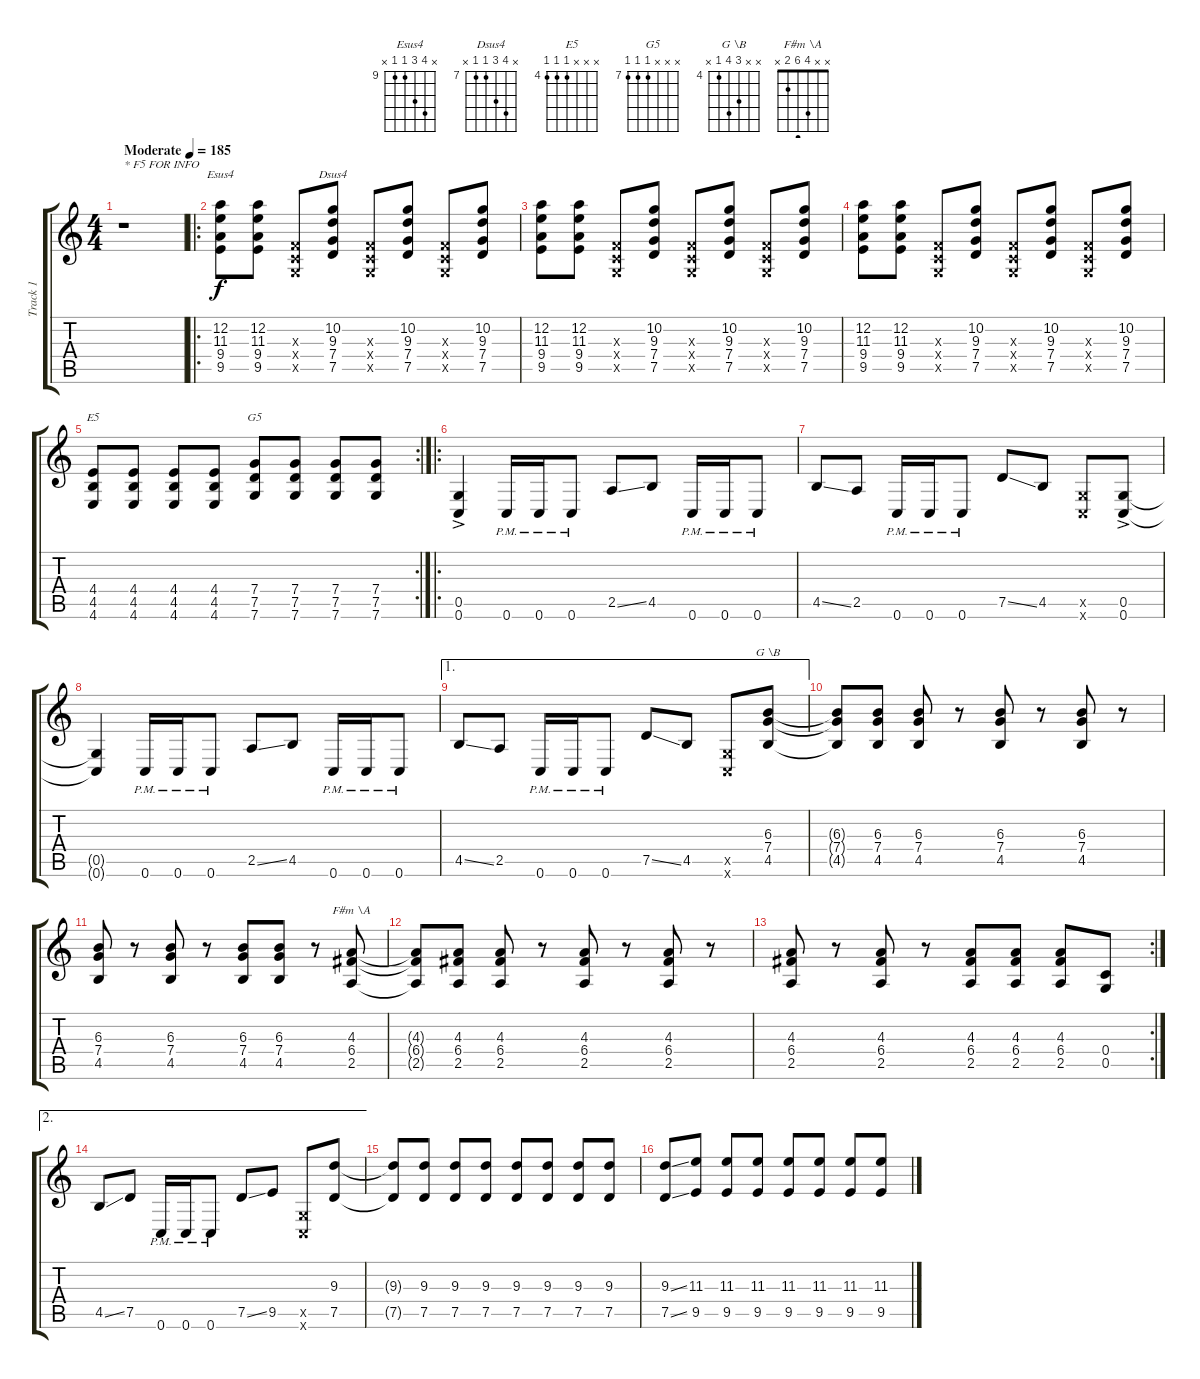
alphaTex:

\track ("Track 1" "Track 1") {instrument distortionguitar}
\staff {score tabs}
\tuning (D4 A3 F3 C3 G2 C2) {hide}
\chord ("Esus4" x 12 11 9 9 x) {firstfret 9}
\chord ("Dsus4" x 10 9 7 7 x) {firstfret 7}
\chord ("E5" x x x 4 4 4) {firstfret 4}
\chord ("G5" x x x 7 7 7) {firstfret 7}
\chord ("G \\B" x x 6 7 4 x) {firstfret 4}
\chord ("F#m \\A" x x 4 6 2 x)
\ts (4 4)
\tempo (185 "Moderate")
\clef g2
\ks c
r.1{txt "* F5 FOR INFO" dy f instrument distortionguitar} |
\ro
(12.2 11.3 9.4 9.5).8{ch "Esus4"} (12.2 11.3 9.4 9.5).8 (0.3{x} 0.4{x} 0.5{x}).8 (10.2 9.3 7.4 7.5).8{ch "Dsus4"} (0.3{x} 0.4{x} 0.5{x}).8 (10.2 9.3 7.4 7.5).8 (0.3{x} 0.4{x} 0.5{x}).8 (10.2 9.3 7.4 7.5).8 |
(12.2 11.3 9.4 9.5).8 (12.2 11.3 9.4 9.5).8 (0.3{x} 0.4{x} 0.5{x}).8 (10.2 9.3 7.4 7.5).8 (0.3{x} 0.4{x} 0.5{x}).8 (10.2 9.3 7.4 7.5).8 (0.3{x} 0.4{x} 0.5{x}).8 (10.2 9.3 7.4 7.5).8 |
(12.2 11.3 9.4 9.5).8 (12.2 11.3 9.4 9.5).8 (0.3{x} 0.4{x} 0.5{x}).8 (10.2 9.3 7.4 7.5).8 (0.3{x} 0.4{x} 0.5{x}).8 (10.2 9.3 7.4 7.5).8 (0.3{x} 0.4{x} 0.5{x}).8 (10.2 9.3 7.4 7.5).8 |
\rc 2
(4.4 4.5 4.6).8{ch "E5"} (4.4 4.5 4.6).8 (4.4 4.5 4.6).8 (4.4 4.5 4.6).8 (7.4 7.5 7.6).8{ch "G5"} (7.4 7.5 7.6).8 (7.4 7.5 7.6).8 (7.4 7.5 7.6).8 |
\ro
(0.5{ac} 0.6{ac}).4 0.6{pm}.16 0.6{pm}.16 0.6{pm}.8 2.5{ss}.8 4.5.8 0.6{pm}.16 0.6{pm}.16 0.6{pm}.8 |
4.5{ss}.8 2.5.8 0.6{pm}.16 0.6{pm}.16 0.6{pm}.8 7.5{ss}.8 4.5.8 (0.5{x} 0.6{x}).8 (0.5{ac} 0.6{ac}).8 |
(0.5{t} 0.6{t}).4 0.6{pm}.16 0.6{pm}.16 0.6{pm}.8 2.5{ss}.8 4.5.8 0.6{pm}.16 0.6{pm}.16 0.6{pm}.8 |
\ae 1
4.5{ss}.8 2.5.8 0.6{pm}.16 0.6{pm}.16 0.6{pm}.8 7.5{ss}.8 4.5.8 (0.5{x} 0.6{x}).8 (6.3 7.4 4.5).8{ch "G \\B"} |
(6.3{t} 7.4{t} 4.5{t}).8 (6.3 7.4 4.5).8 (6.3 7.4 4.5).8 r.8 (6.3 7.4 4.5).8 r.8 (6.3 7.4 4.5).8 r.8 |
(6.3 7.4 4.5).8 r.8 (6.3 7.4 4.5).8 r.8 (6.3 7.4 4.5).8 (6.3 7.4 4.5).8 r.8 (4.3 6.4 2.5).8{ch "F#m \\A"} |
(4.3{t} 6.4{t} 2.5{t}).8 (4.3 6.4 2.5).8 (4.3 6.4 2.5).8 r.8 (4.3 6.4 2.5).8 r.8 (4.3 6.4 2.5).8 r.8 |
\rc 2
(4.3 6.4 2.5).8 r.8 (4.3 6.4 2.5).8 r.8 (4.3 6.4 2.5).8 (4.3 6.4 2.5).8 (4.3 6.4 2.5).8 (0.4 0.5).8 |
\ae 2
4.5{ss}.8 7.5.8 0.6{pm}.16 0.6{pm}.16 0.6{pm}.8 7.5{ss}.8 9.5.8 (0.5{x} 0.6{x}).8 (9.3 7.5).8 |
(9.3{t} 7.5{t}).8 (9.3 7.5).8 (9.3 7.5).8 (9.3 7.5).8 (9.3 7.5).8 (9.3 7.5).8 (9.3 7.5).8 (9.3 7.5).8 |
(9.3{ss} 7.5{ss}).8 (11.3 9.5).8 (11.3 9.5).8 (11.3 9.5).8 (11.3 9.5).8 (11.3 9.5).8 (11.3 9.5).8 (11.3 9.5).8
